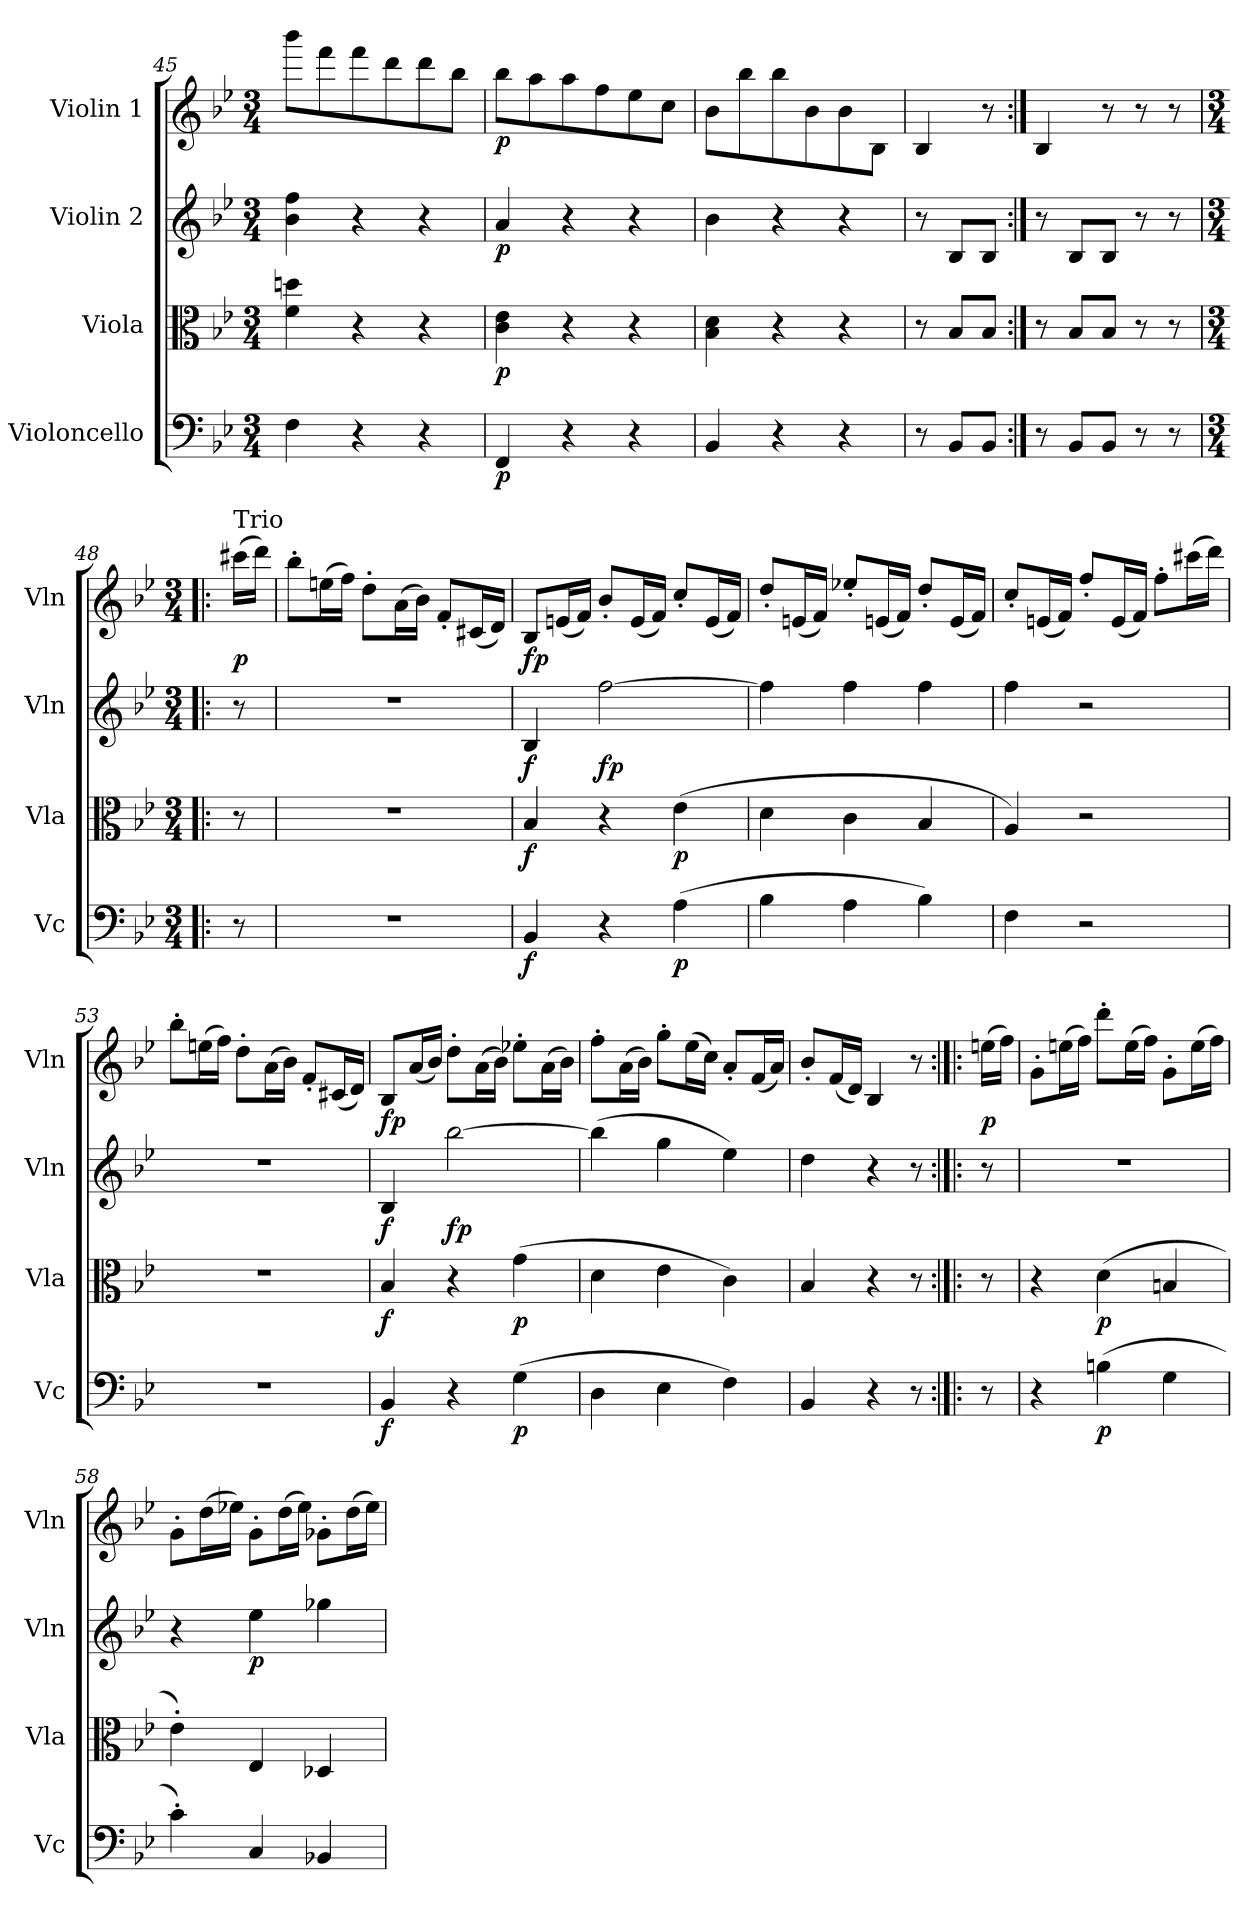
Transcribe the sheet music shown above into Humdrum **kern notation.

**kern	**dynam	**kern	**dynam	**kern	**dynam	**kern	**dynam
*part4	*part4	*part3	*part3	*part2	*part2	*part1	*part1
*staff4	*staff4	*staff3	*staff3	*staff2	*staff2	*staff1	*staff1
*I"Violoncello	*	*I"Viola	*	*I"Violin 2	*	*I"Violin 1	*
*I'Vc	*	*I'Vla	*	*I'Vln	*	*I'Vln	*
*clefF4	*	*clefC3	*	*clefG2	*	*clefG2	*
*k[b-e-]	*	*k[b-e-]	*	*k[b-e-]	*	*k[b-e-]	*
*M3/4	*	*M3/4	*	*M3/4	*	*M3/4	*
=45	=45	=45	=45	=45	=45	=45	=45
4F\	.	4f\ 4ddn\	.	4b-\ 4ff\	.	8bbb-\L	.
.	.	.	.	.	.	8fff\	.
4r	.	4r	.	4r	.	8fff\	.
.	.	.	.	.	.	8ddd\	.
4r	.	4r	.	4r	.	8ddd\	.
.	.	.	.	.	.	8bb-\J	.
=46	=46	=46	=46	=46	=46	=46	=46
!	!LO:DY:b	!	!LO:DY:b	!	!LO:DY:b	!	!LO:DY:b
4FF/	p	4c\ 4e-\	p	4a/	p	8bb-\L	p
.	.	.	.	.	.	8aa\	.
4r	.	4r	.	4r	.	8aa\	.
.	.	.	.	.	.	8ff\	.
4r	.	4r	.	4r	.	8ee-\	.
.	.	.	.	.	.	8cc\J	.
!!LO:LB:g=z
=47	=47	=47	=47	=47	=47	=47	=47
4BB-/	.	4B-\ 4d\	.	4b-\	.	8b-\L	.
.	.	.	.	.	.	8bb-\	.
4r	.	4r	.	4r	.	8bb-\	.
.	.	.	.	.	.	8b-\	.
4r	.	4r	.	4r	.	8b-\	.
.	.	.	.	.	.	8B-\J	.
=47X2	=47X2	=47X2	=47X2	=47X2	=47X2	=47X2	=47X2
8r	.	8r	.	8r	.	4B-/	.
8BB-/L	.	8B-/L	.	8B-/L	.	.	.
8BB-/J	.	8B-/J	.	8B-/J	.	8r	.
=48:|!	=48:|!	=48:|!	=48:|!	=48:|!	=48:|!	=48:|!	=48:|!
8r	.	8r	.	8r	.	4B-/	.
8BB-/L	.	8B-/L	.	8B-/L	.	.	.
8BB-/J	.	8B-/J	.	8B-/J	.	8r	.
8r	.	8r	.	8r	.	8r	.
8r	.	8r	.	8r	.	8r	.
!!LO:LB:g=z
=48X3!|:	=48X3!|:	=48X3!|:	=48X3!|:	=48X3!|:	=48X3!|:	=48X3!|:	=48X3!|:
*M3/4	*	*M3/4	*	*M3/4	*	*M3/4	*
!	!	!	!	!	!	!LO:TX:a:t=Trio	!
!	!	!	!	!	!	!	!LO:DY:b
8r	.	8r	.	8r	.	(16ccc#X\LL	p
.	.	.	.	.	.	16ddd\JJ)	.
=49	=49	=49	=49	=49	=49	=49	=49
2.r	.	2.r	.	2.r	.	8bb-'\L	.
.	.	.	.	.	.	(16een\L	.
.	.	.	.	.	.	16ff\JJ)	.
.	.	.	.	.	.	8dd'\L	.
.	.	.	.	.	.	(16a\L	.
.	.	.	.	.	.	16b-\JJ)	.
.	.	.	.	.	.	8f'/L	.
.	.	.	.	.	.	(16c#X/L	.
.	.	.	.	.	.	16d/JJ)	.
=50	=50	=50	=50	=50	=50	=50	=50
!	!LO:DY:b	!	!LO:DY:b	!	!LO:DY:b	!	!LO:DY:b
4BB-/	f	4B-/	f	4B-/	f	8B-/L	fp
.	.	.	.	.	.	(16en/L	.
.	.	.	.	.	.	16f/JJ)	.
!	!	!	!	!	!LO:DY:b	!	!
4r	.	4r	.	[2ff\	fp	8b-'/L	.
.	.	.	.	.	.	(16e/L	.
.	.	.	.	.	.	16f/JJ)	.
!	!LO:DY:b	!	!LO:DY:b	!	!	!	!
(4A\	p	(4e-\	p	.	.	8cc'/L	.
.	.	.	.	.	.	(16e/L	.
.	.	.	.	.	.	16f/JJ)	.
=51	=51	=51	=51	=51	=51	=51	=51
4B-\	.	4d\	.	4ff\]	.	8dd'/L	.
.	.	.	.	.	.	(16en/L	.
.	.	.	.	.	.	16f/JJ)	.
4A\	.	4c\	.	4ff\	.	8ee-X'/L	.
.	.	.	.	.	.	(16en/L	.
.	.	.	.	.	.	16f/JJ)	.
4B-\)	.	4B-/	.	4ff\	.	8dd'/L	.
.	.	.	.	.	.	(16e/L	.
.	.	.	.	.	.	16f/JJ)	.
=52	=52	=52	=52	=52	=52	=52	=52
4F\	.	4A/)	.	4ff\	.	8cc'/L	.
.	.	.	.	.	.	(16en/L	.
.	.	.	.	.	.	16f/JJ)	.
2r	.	2r	.	2r	.	8ff'/L	.
.	.	.	.	.	.	(16e/L	.
.	.	.	.	.	.	16f/JJ)	.
.	.	.	.	.	.	8ff'\L	.
.	.	.	.	.	.	(16ccc#X\L	.
.	.	.	.	.	.	16ddd\JJ)	.
!!LO:LB:g=z
=53	=53	=53	=53	=53	=53	=53	=53
2.r	.	2.r	.	2.r	.	8bb-'\L	.
.	.	.	.	.	.	(16een\L	.
.	.	.	.	.	.	16ff\JJ)	.
.	.	.	.	.	.	8dd'\L	.
.	.	.	.	.	.	(16a\L	.
.	.	.	.	.	.	16b-\JJ)	.
.	.	.	.	.	.	8f'/L	.
.	.	.	.	.	.	(16c#X/L	.
.	.	.	.	.	.	16d/JJ)	.
=54	=54	=54	=54	=54	=54	=54	=54
!	!LO:DY:b	!	!LO:DY:b	!	!LO:DY:b	!	!LO:DY:b
4BB-/	f	4B-/	f	4B-/	f	8B-/L	fp
.	.	.	.	.	.	(16a/L	.
.	.	.	.	.	.	16b-/JJ)	.
!	!	!	!	!	!LO:DY:b	!	!
4r	.	4r	.	[2bb-\	fp	8dd'\L	.
.	.	.	.	.	.	(16a\L	.
.	.	.	.	.	.	16b-\JJ)	.
!	!LO:DY:b	!	!LO:DY:b	!	!	!	!
(4G\	p	(4g\	p	.	.	8ee-X'\L	.
.	.	.	.	.	.	(16a\L	.
.	.	.	.	.	.	16b-\JJ)	.
!!LO:PB:g=z
=55	=55	=55	=55	=55	=55	=55	=55
4D\	.	4d\	.	(4bb-\]	.	8ff'\L	.
.	.	.	.	.	.	(16a\L	.
.	.	.	.	.	.	16b-\JJ)	.
4E-\	.	4e-\	.	4gg\	.	8gg'\L	.
.	.	.	.	.	.	(16ee-\L	.
.	.	.	.	.	.	16cc\JJ)	.
4F\)	.	4c\)	.	4ee-\)	.	8a'/L	.
.	.	.	.	.	.	(16f/L	.
.	.	.	.	.	.	16a/JJ)	.
=56	=56	=56	=56	=56	=56	=56	=56
4BB-/	.	4B-/	.	4dd\	.	8b-'/L	.
.	.	.	.	.	.	(16f/L	.
.	.	.	.	.	.	16d/JJ)	.
4r	.	4r	.	4r	.	4B-/	.
8r	.	8r	.	8r	.	8r	.
=56X4:|!|:	=56X4:|!|:	=56X4:|!|:	=56X4:|!|:	=56X4:|!|:	=56X4:|!|:	=56X4:|!|:	=56X4:|!|:
!	!	!	!	!	!	!	!LO:DY:b
8r	.	8r	.	8r	.	(16een\LL	p
.	.	.	.	.	.	16ff\JJ)	.
=57	=57	=57	=57	=57	=57	=57	=57
4r	.	4r	.	2.r	.	8g'\L	.
.	.	.	.	.	.	(16een\L	.
.	.	.	.	.	.	16ff\JJ)	.
!	!LO:DY:b	!	!LO:DY:b	!	!	!	!
(4Bn\	p	(4d\	p	.	.	8ddd'\L	.
.	.	.	.	.	.	(16ee\L	.
.	.	.	.	.	.	16ff\JJ)	.
4G\	.	4Bn/	.	.	.	8g'\L	.
.	.	.	.	.	.	(16ee\L	.
.	.	.	.	.	.	16ff\JJ)	.
=58	=58	=58	=58	=58	=58	=58	=58
4c'\)	.	4e-'\)	.	4r	.	8g'\L	.
.	.	.	.	.	.	(16dd\L	.
.	.	.	.	.	.	16ee-X\JJ)	.
!	!	!	!	!	!LO:DY:b	!	!
4C/	.	4E-/	.	4ee-\	p	8g'\L	.
.	.	.	.	.	.	(16dd\L	.
.	.	.	.	.	.	16ee-\JJ)	.
4BB-X/	.	4D-X/	.	4gg-X\	.	8g-X'\L	.
.	.	.	.	.	.	(16dd\L	.
.	.	.	.	.	.	16ee-\JJ)	.
=	=	=	=	=	=	=	=
*-	*-	*-	*-	*-	*-	*-	*-
